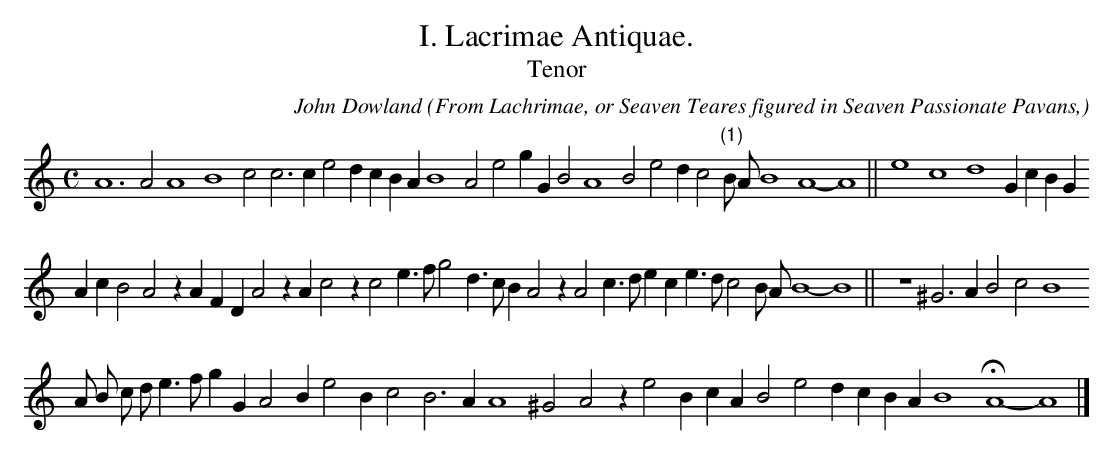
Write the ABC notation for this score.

X:1
T:I. Lacrimae Antiquae.
C: John Dowland
O: From Lachrimae, or Seaven Teares figured in Seaven Passionate Pavans,
T:Tenor
L:1/4
M:C
K:C -8va
A6 A2 A4 B4 c2 c3 c e2 d c B A B4 A2 e2 g G B2 A4 B2 e2 d c2 "(1)"B/ A/ B4 A4-A4 || e4 c4 d4 G c B G
A c B2 A2 z A F D A2 z A c2 z c2 e > f g2 d > c B A2 z A2 c > d e c e > d c2 B/ A/ B4-B4 || z4 ^G3 A B2 c2 B4
A/ B/ c/ d/ e > f g G A2 B e2 B c2 B3 A A4 ^G2 A2 z e2 B c A B2 e2 d c B A B4 HA4-A4 |]
